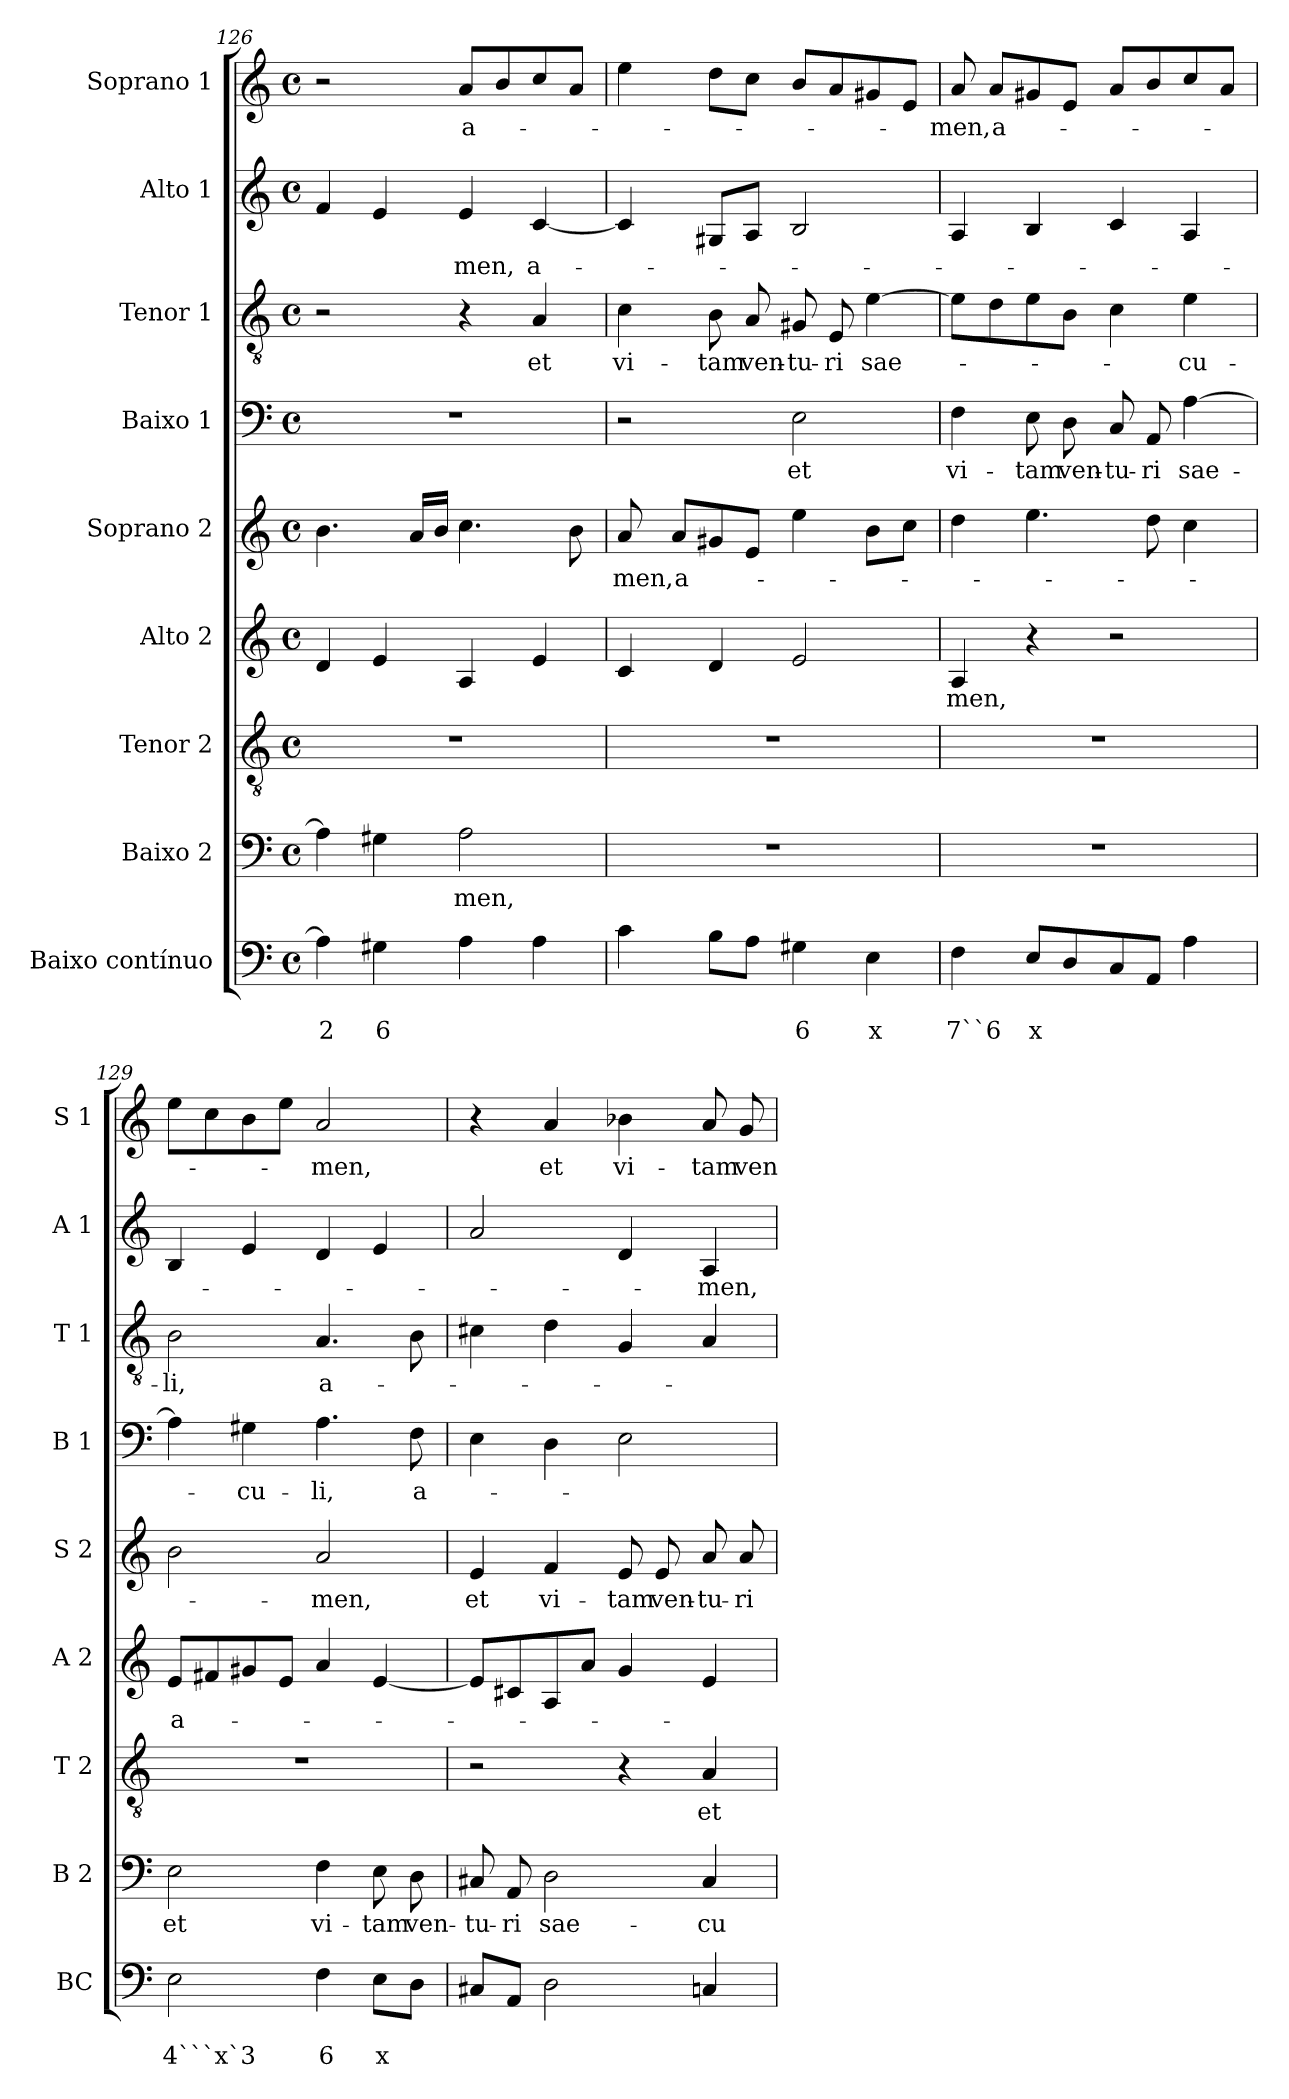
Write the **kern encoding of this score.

**kern	**text	**text	**kern	**text	**kern	**text	**kern	**text	**kern	**text	**kern	**text	**kern	**text	**kern	**text	**kern	**text
*part9	*part9	*part9	*part8	*part8	*part7	*part7	*part6	*part6	*part5	*part5	*part4	*part4	*part3	*part3	*part2	*part2	*part1	*part1
*staff9	*staff9	*staff9	*staff8	*staff8	*staff7	*staff7	*staff6	*staff6	*staff5	*staff5	*staff4	*staff4	*staff3	*staff3	*staff2	*staff2	*staff1	*staff1
*I"Baixo contínuo	*	*	*I"Baixo 2	*	*I"Tenor 2	*	*I"Alto 2	*	*I"Soprano 2	*	*I"Baixo 1	*	*I"Tenor 1	*	*I"Alto 1	*	*I"Soprano 1	*
*I'BC	*	*	*I'B 2	*	*I'T 2	*	*I'A 2	*	*I'S 2	*	*I'B 1	*	*I'T 1	*	*I'A 1	*	*I'S 1	*
*clefF4	*	*	*clefF4	*	*clefGv2	*	*clefG2	*	*clefG2	*	*clefF4	*	*clefGv2	*	*clefG2	*	*clefG2	*
*k[]	*	*	*k[]	*	*k[]	*	*k[]	*	*k[]	*	*k[]	*	*k[]	*	*k[]	*	*k[]	*
*C:	*	*	*C:	*	*C:	*	*C:	*	*C:	*	*C:	*	*C:	*	*C:	*	*C:	*
*M4/4	*	*	*M4/4	*	*M4/4	*	*M4/4	*	*M4/4	*	*M4/4	*	*M4/4	*	*M4/4	*	*M4/4	*
*met(c)	*	*	*met(c)	*	*met(c)	*	*met(c)	*	*met(c)	*	*met(c)	*	*met(c)	*	*met(c)	*	*met(c)	*
=126	=126	=126	=126	=126	=126	=126	=126	=126	=126	=126	=126	=126	=126	=126	=126	=126	=126	=126
!	!	!LO:LY:b	!	!	!	!	!	!	!	!	!	!	!	!	!	!	!	!
4A\]	.	2	4A\]	.	1r	.	4d/	.	4.b\	.	1r	.	2r	.	4f/	.	2r	.
!	!	!LO:LY:b	!	!	!	!	!	!	!	!	!	!	!	!	!	!	!	!
4G#X\	.	6	4G#X\	.	.	.	4e/	.	.	.	.	.	.	.	4e/	.	.	.
.	.	.	.	.	.	.	.	.	16a/LL	.	.	.	.	.	.	.	.	.
.	.	.	.	.	.	.	.	.	16b/JJ	.	.	.	.	.	.	.	.	.
!	!	!	!	!LO:LY:b	!	!	!	!	!	!	!	!	!	!	!	!LO:LY:b	!	!LO:LY:b
4A\	.	.	2A\	-men,	.	.	4A/	.	4.cc\	.	.	.	4r	.	4e/	-men,	8a/L	a-
.	.	.	.	.	.	.	.	.	.	.	.	.	.	.	.	.	8b/	.
!	!	!	!	!	!	!	!	!	!	!	!	!	!	!LO:LY:b	!	!LO:LY:b	!	!
4A\	.	.	.	.	.	.	4e/	.	.	.	.	.	4A/	et	[4c/	a-	8cc/	.
.	.	.	.	.	.	.	.	.	8b\	.	.	.	.	.	.	.	8a/J	.
=127	=127	=127	=127	=127	=127	=127	=127	=127	=127	=127	=127	=127	=127	=127	=127	=127	=127	=127
!	!	!	!	!	!	!	!	!	!	!LO:LY:b	!	!	!	!LO:LY:b	!	!	!	!
4c\	.	.	1r	.	1r	.	4c/	.	8a/	-men,	2r	.	4c\	vi-	4c/]	.	4ee\	.
!	!	!	!	!	!	!	!	!	!	!LO:LY:b	!	!	!	!	!	!	!	!
.	.	.	.	.	.	.	.	.	8a/L	a-	.	.	.	.	.	.	.	.
!	!	!	!	!	!	!	!	!	!	!	!	!	!	!LO:LY:b	!	!	!	!
8B\L	.	.	.	.	.	.	4d/	.	8g#X/	.	.	.	8B\	-tam	8G#X/L	.	8dd\L	.
!	!	!	!	!	!	!	!	!	!	!	!	!	!	!LO:LY:b	!	!	!	!
8A\J	.	.	.	.	.	.	.	.	8e/J	.	.	.	8A/	ven-	8A/J	.	8cc\J	.
!	!	!LO:LY:b	!	!	!	!	!	!	!	!	!	!LO:LY:b	!	!LO:LY:b	!	!	!	!
4G#X\	.	6	.	.	.	.	2e/	.	4ee\	.	2E\	et	8G#X/	-tu-	2B/	.	8b/L	.
!	!	!	!	!	!	!	!	!	!	!	!	!	!	!LO:LY:b	!	!	!	!
.	.	.	.	.	.	.	.	.	.	.	.	.	8E/	-ri	.	.	8a/	.
!	!	!LO:LY:b	!	!	!	!	!	!	!	!	!	!	!	!LO:LY:b	!	!	!	!
4E\	.	x	.	.	.	.	.	.	8b\L	.	.	.	[4e\	sae-	.	.	8g#X/	.
.	.	.	.	.	.	.	.	.	8cc\J	.	.	.	.	.	.	.	8e/J	.
=128	=128	=128	=128	=128	=128	=128	=128	=128	=128	=128	=128	=128	=128	=128	=128	=128	=128	=128
!	!	!LO:LY:b	!	!	!	!	!	!LO:LY:b	!	!	!	!LO:LY:b	!	!	!	!	!	!LO:LY:b
4F\	.	7``6	1r	.	1r	.	4A/	-men,	4dd\	.	4F\	vi-	8e\L]	.	4A/	.	8a/	-men,
!	!	!	!	!	!	!	!	!	!	!	!	!	!	!	!	!	!	!LO:LY:b
.	.	.	.	.	.	.	.	.	.	.	.	.	8d\	.	.	.	8a/L	a-
!	!	!LO:LY:b	!	!	!	!	!	!	!	!	!	!LO:LY:b	!	!	!	!	!	!
8E/L	.	x	.	.	.	.	4r	.	4.ee\	.	8E\	-tam	8e\	.	4B/	.	8g#X/	.
!	!	!	!	!	!	!	!	!	!	!	!	!LO:LY:b	!	!	!	!	!	!
8D/	.	.	.	.	.	.	.	.	.	.	8D\	ven-	8B\J	.	.	.	8e/J	.
!	!	!	!	!	!	!	!	!	!	!	!	!LO:LY:b	!	!	!	!	!	!
8C/	.	.	.	.	.	.	2r	.	.	.	8C/	-tu-	4c\	.	4c/	.	8a/L	.
!	!	!	!	!	!	!	!	!	!	!	!	!LO:LY:b	!	!	!	!	!	!
8AA/J	.	.	.	.	.	.	.	.	8dd\	.	8AA/	-ri	.	.	.	.	8b/	.
!	!	!	!	!	!	!	!	!	!	!	!	!LO:LY:b	!	!LO:LY:b	!	!	!	!
4A\	.	.	.	.	.	.	.	.	4cc\	.	[4A\	sae-	4e\	-cu-	4A/	.	8cc/	.
.	.	.	.	.	.	.	.	.	.	.	.	.	.	.	.	.	8a/J	.
!!LO:PB:g=z
=129	=129	=129	=129	=129	=129	=129	=129	=129	=129	=129	=129	=129	=129	=129	=129	=129	=129	=129
!	!	!LO:LY:b	!	!LO:LY:b	!	!	!	!LO:LY:b	!	!	!	!	!	!LO:LY:b	!	!	!	!
2E\	.	4```x`3	2E\	et	1r	.	8e/L	a-	2b\	.	4A\]	.	2B\	-li,	4B/	.	8ee\L	.
.	.	.	.	.	.	.	8f#X/	.	.	.	.	.	.	.	.	.	8cc\	.
!	!	!	!	!	!	!	!	!	!	!	!	!LO:LY:b	!	!	!	!	!	!
.	.	.	.	.	.	.	8g#X/	.	.	.	4G#X\	-cu-	.	.	4e/	.	8b\	.
.	.	.	.	.	.	.	8e/J	.	.	.	.	.	.	.	.	.	8ee\J	.
!	!	!LO:LY:b	!	!LO:LY:b	!	!	!	!	!	!LO:LY:b	!	!LO:LY:b	!	!LO:LY:b	!	!	!	!LO:LY:b
4F\	.	6	4F\	vi-	.	.	4a/	.	2a/	-men,	4.A\	-li,	4.A/	a-	4d/	.	2a/	-men,
!	!	!LO:LY:b	!	!LO:LY:b	!	!	!	!	!	!	!	!	!	!	!	!	!	!
8E\L	.	x	8E\	-tam	.	.	[4e/	.	.	.	.	.	.	.	4e/	.	.	.
!	!	!	!	!LO:LY:b	!	!	!	!	!	!	!	!LO:LY:b	!	!	!	!	!	!
8D\J	.	.	8D\	ven-	.	.	.	.	.	.	8F\	a-	8B\	.	.	.	.	.
=130	=130	=130	=130	=130	=130	=130	=130	=130	=130	=130	=130	=130	=130	=130	=130	=130	=130	=130
!	!	!	!	!LO:LY:b	!	!	!	!	!	!LO:LY:b	!	!	!	!	!	!	!	!
8C#X/L	.	.	8C#X/	-tu-	2r	.	8e/L]	.	4e/	et	4E\	.	4c#X\	.	2a/	.	4r	.
!	!	!	!	!LO:LY:b	!	!	!	!	!	!	!	!	!	!	!	!	!	!
8AA/J	.	.	8AA/	-ri	.	.	8c#X/	.	.	.	.	.	.	.	.	.	.	.
!	!	!	!	!LO:LY:b	!	!	!	!	!	!LO:LY:b	!	!	!	!	!	!	!	!LO:LY:b
2D\	.	.	2D\	sae-	.	.	8A/	.	4f/	vi-	4D\	.	4d\	.	.	.	4a/	et
.	.	.	.	.	.	.	8a/J	.	.	.	.	.	.	.	.	.	.	.
!	!	!	!	!	!	!	!	!	!	!LO:LY:b	!	!	!	!	!	!	!	!LO:LY:b
.	.	.	.	.	4r	.	4g/	.	8e/	-tam	2E\	.	4G/	.	4d/	.	4b-X\	vi-
!	!	!	!	!	!	!	!	!	!	!LO:LY:b	!	!	!	!	!	!	!	!
.	.	.	.	.	.	.	.	.	8e/	ven-	.	.	.	.	.	.	.	.
!	!	!	!	!LO:LY:b	!	!LO:LY:b	!	!	!	!LO:LY:b	!	!	!	!	!	!LO:LY:b	!	!LO:LY:b
4Cn/	.	.	4C#/	-cu-	4A/	et	4e/	.	8a/	-tu-	.	.	4A/	.	4A/	-men,	8a/	-tam
!	!	!	!	!	!	!	!	!	!	!LO:LY:b	!	!	!	!	!	!	!	!LO:LY:b
.	.	.	.	.	.	.	.	.	8a/	-ri	.	.	.	.	.	.	8g/	ven-
=	=	=	=	=	=	=	=	=	=	=	=	=	=	=	=	=	=	=
*-	*-	*-	*-	*-	*-	*-	*-	*-	*-	*-	*-	*-	*-	*-	*-	*-	*-	*-
